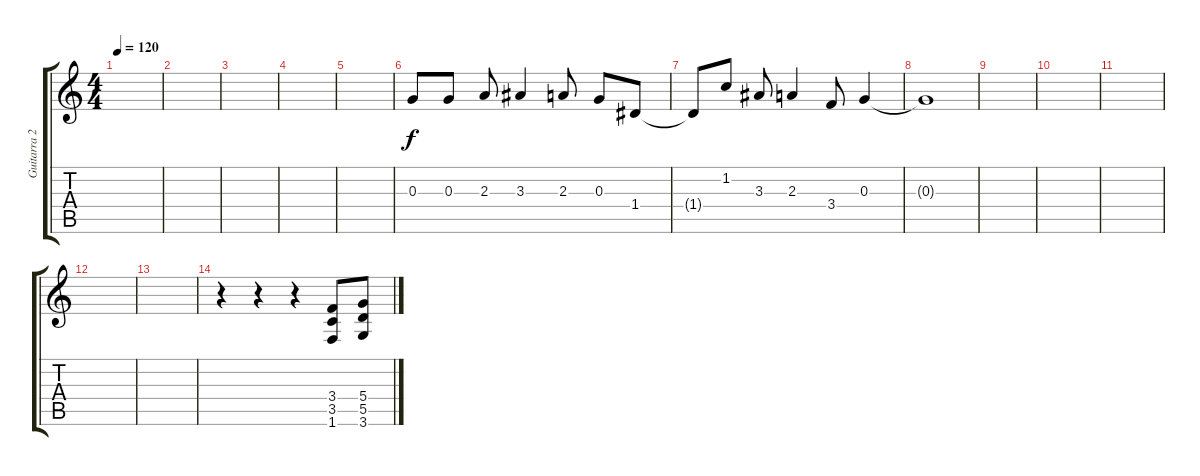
\track ("Guitarra 2/Efecto" "Guitarra 2") {instrument electricguitarclean}
\staff {score tabs}
\tuning (E4 B3 G3 D3 A2 E2) {hide}
\ts (4 4)
\tempo 120
\clef g2
\ks c
|
|
|
|
|
0.3.8 0.3.8 2.3.8 3.3.4 2.3.8 0.3.8 1.4.8 |
1.4{t}.8 1.2.8 3.3.8 2.3.4 3.4.8 0.3.4 |
0.3{t}.1 |
|
|
|
|
|
r.4 r.4 r.4 (3.4 3.5 1.6).8 (5.4 5.5 3.6).8
